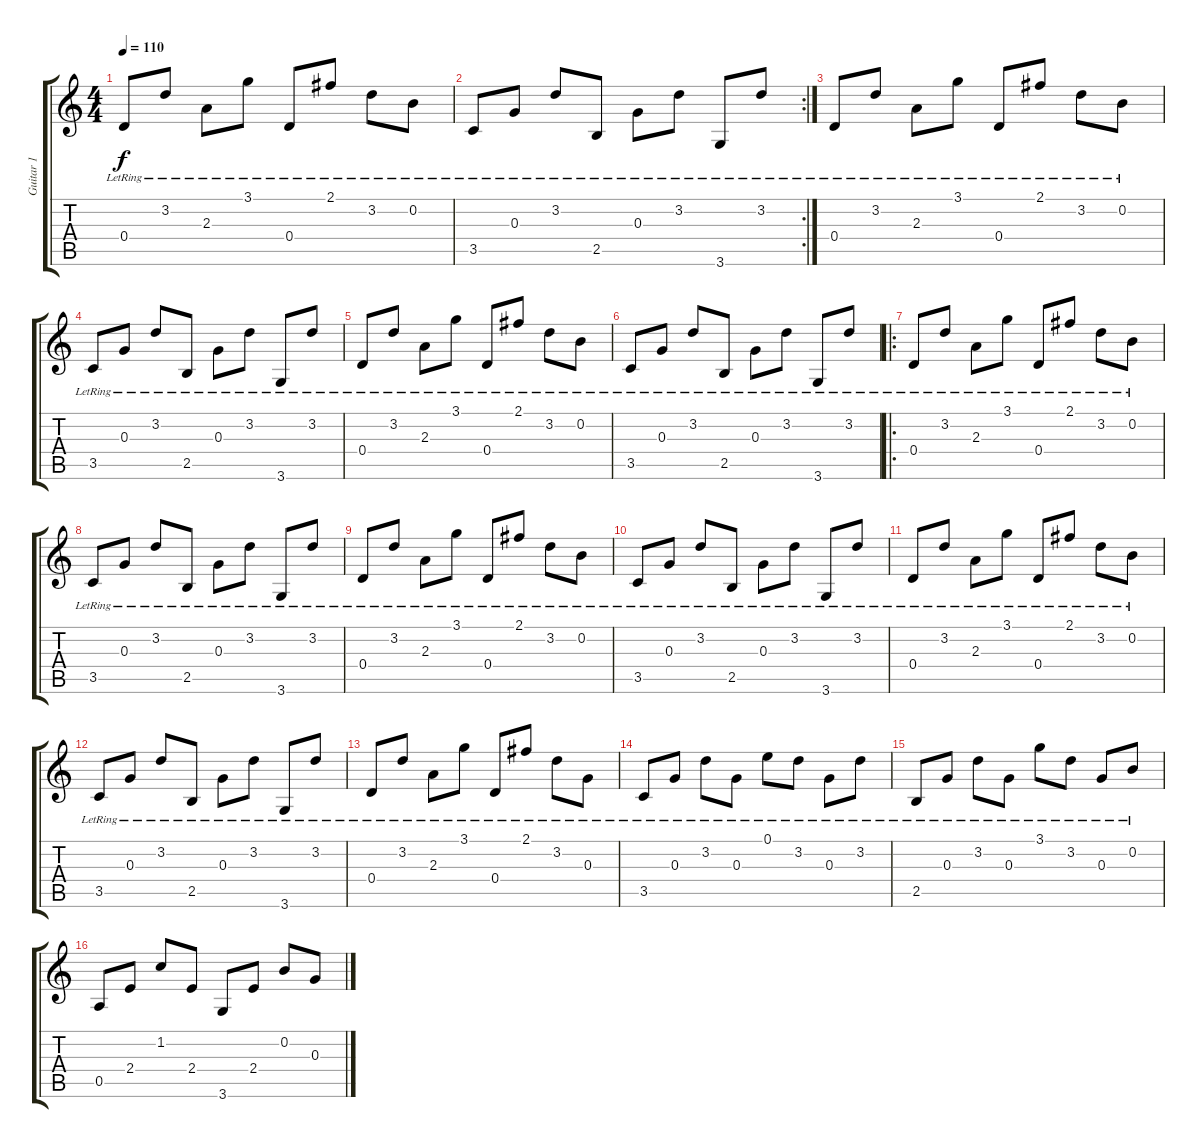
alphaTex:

\track ("Guitar 1" "Guitar 1") {instrument acousticguitarsteel}
\staff {score tabs}
\tuning (E4 B3 G3 D3 A2 E2) {hide}
\ts (4 4)
\tempo 110
\clef g2
\ks c
0.4{lr}.8{dy f instrument acousticguitarsteel} 3.2{lr}.8 2.3{lr}.8 3.1{lr}.8 0.4{lr}.8 2.1{lr}.8 3.2{lr}.8 0.2{lr}.8 |
\rc 2
3.5{lr}.8 0.3{lr}.8 3.2{lr}.8 2.5{lr}.8 0.3{lr}.8 3.2{lr}.8 3.6{lr}.8 3.2{lr}.8 |
0.4{lr}.8 3.2{lr}.8 2.3{lr}.8 3.1{lr}.8 0.4{lr}.8 2.1{lr}.8 3.2{lr}.8 0.2{lr}.8 |
3.5{lr}.8 0.3{lr}.8 3.2{lr}.8 2.5{lr}.8 0.3{lr}.8 3.2{lr}.8 3.6{lr}.8 3.2{lr}.8 |
0.4{lr}.8 3.2{lr}.8 2.3{lr}.8 3.1{lr}.8 0.4{lr}.8 2.1{lr}.8 3.2{lr}.8 0.2{lr}.8 |
3.5{lr}.8 0.3{lr}.8 3.2{lr}.8 2.5{lr}.8 0.3{lr}.8 3.2{lr}.8 3.6{lr}.8 3.2{lr}.8 |
\ro
0.4{lr}.8 3.2{lr}.8 2.3{lr}.8 3.1{lr}.8 0.4{lr}.8 2.1{lr}.8 3.2{lr}.8 0.2{lr}.8 |
3.5{lr}.8 0.3{lr}.8 3.2{lr}.8 2.5{lr}.8 0.3{lr}.8 3.2{lr}.8 3.6{lr}.8 3.2{lr}.8 |
0.4{lr}.8 3.2{lr}.8 2.3{lr}.8 3.1{lr}.8 0.4{lr}.8 2.1{lr}.8 3.2{lr}.8 0.2{lr}.8 |
3.5{lr}.8 0.3{lr}.8 3.2{lr}.8 2.5{lr}.8 0.3{lr}.8 3.2{lr}.8 3.6{lr}.8 3.2{lr}.8 |
0.4{lr}.8 3.2{lr}.8 2.3{lr}.8 3.1{lr}.8 0.4{lr}.8 2.1{lr}.8 3.2{lr}.8 0.2{lr}.8 |
3.5{lr}.8 0.3{lr}.8 3.2{lr}.8 2.5{lr}.8 0.3{lr}.8 3.2{lr}.8 3.6{lr}.8 3.2{lr}.8 |
0.4{lr}.8 3.2{lr}.8 2.3{lr}.8 3.1{lr}.8 0.4{lr}.8 2.1{lr}.8 3.2{lr}.8 0.3{lr}.8 |
3.5{lr}.8 0.3{lr}.8 3.2{lr}.8 0.3{lr}.8 0.1{lr}.8 3.2{lr}.8 0.3{lr}.8 3.2{lr}.8 |
2.5{lr}.8 0.3{lr}.8 3.2{lr}.8 0.3{lr}.8 3.1{lr}.8 3.2{lr}.8 0.3{lr}.8 0.2{lr}.8 |
0.5.8 2.4.8 1.2.8 2.4.8 3.6.8 2.4.8 0.2.8 0.3.8
